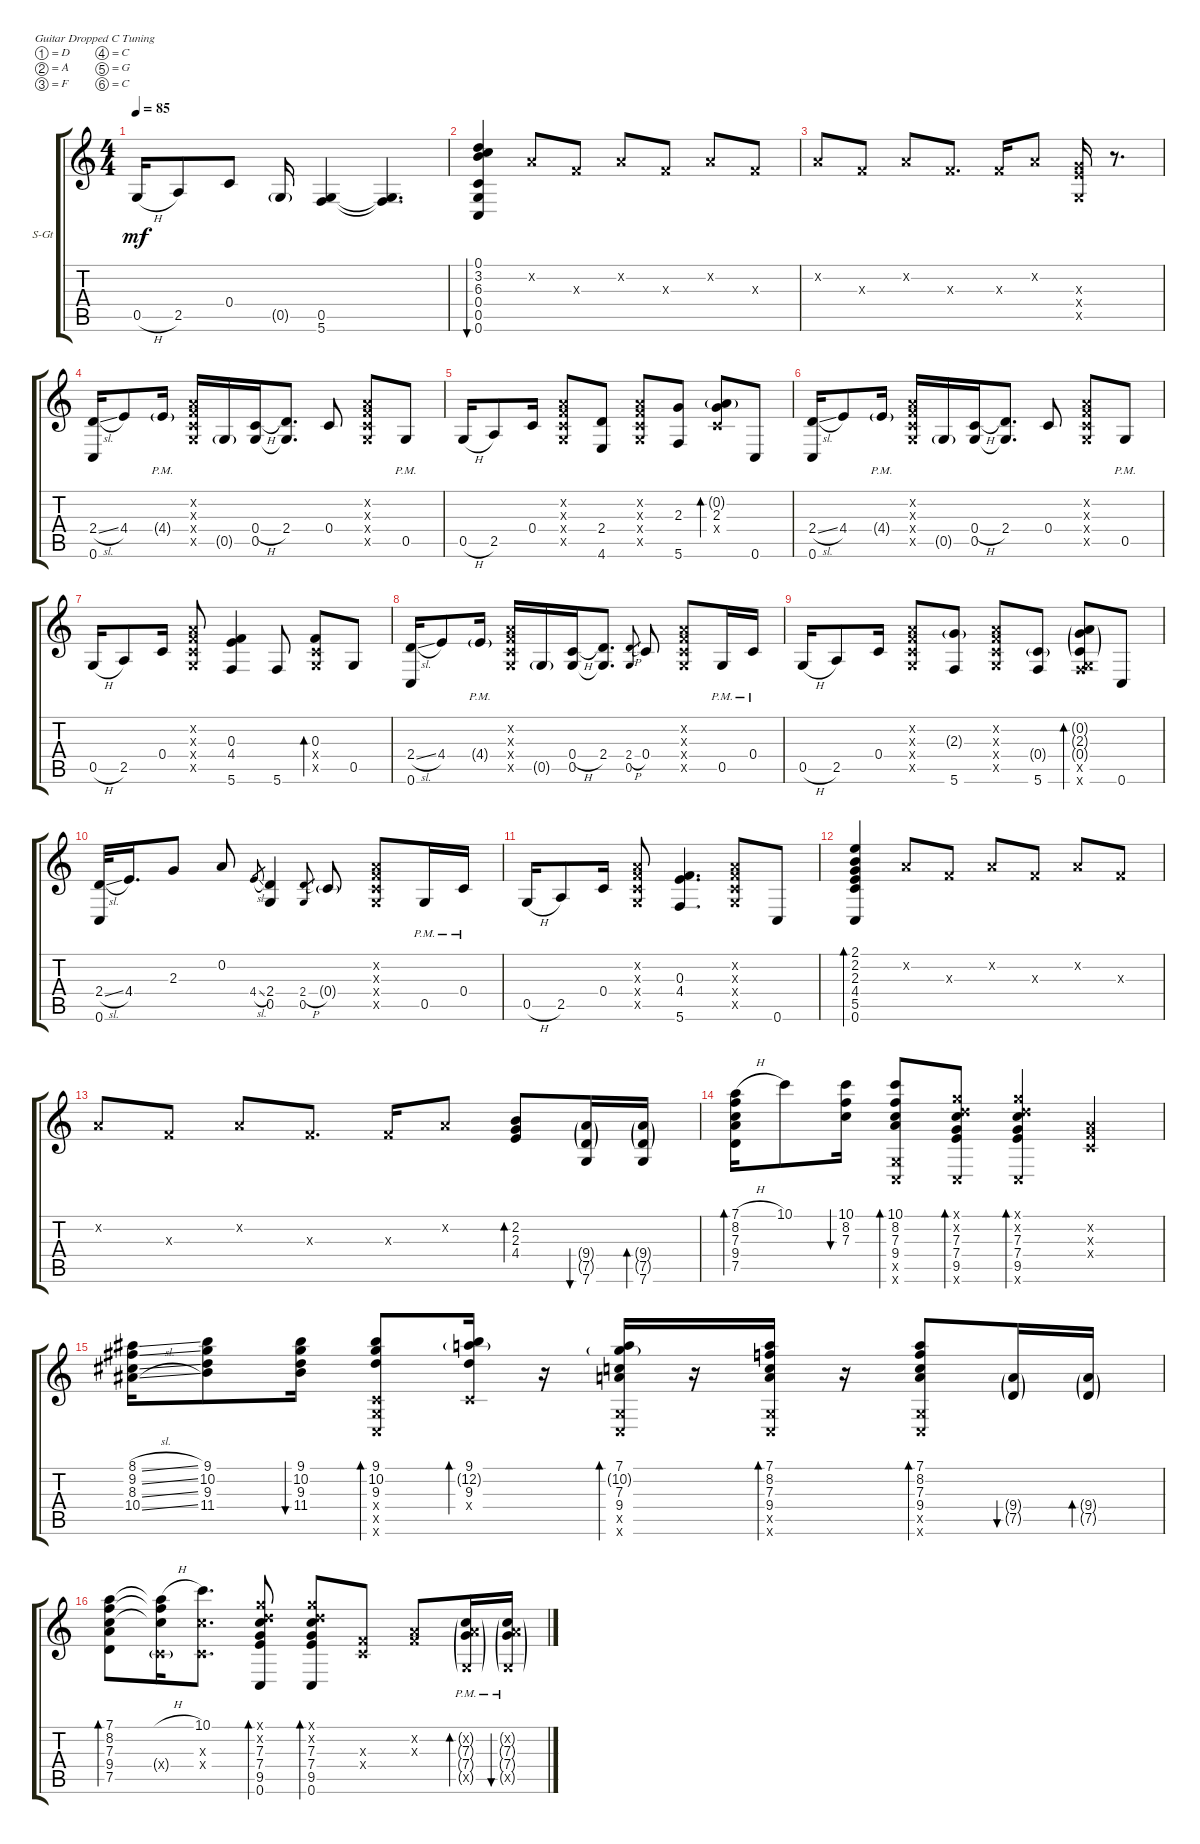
\defaultSystemsLayout 4
\bracketExtendMode groupsimilarinstruments
\firstSystemTrackNameOrientation horizontal
\otherSystemsTrackNameOrientation horizontal
\track ("Steel Guitar" "S-Gt") {instrument acousticguitarsteel}
\staff {score tabs}
\tuning (D4 A3 F3 C3 G2 C2)
\ts (4 4)
\tempo 85
\clef g2
\ks c
0.5{h}.16{dy mf} 2.5.8 0.4.8 0.5{g}.16 (5.6 0.5).4 (0.5{t} 5.6{t}).4{d} |
(0.5 0.4 6.3 3.2 0.6 0.1).4{bu 180} 0.2{x}.8 0.3{x}.8 0.2{x}.8 0.3{x}.8 0.2{x}.8 0.3{x}.8 |
0.2{x}.8 0.3{x}.8 0.2{x}.8 0.3{x}.8{d} 0.3{x}.16 0.2{x}.8 (2.3{x} 4.4{x} 0.5{x}).16 r.8{d} |
(2.4{sl} 0.6).16 4.4.8 4.4{g pm}.16 (0.5{x} 0.4{x} 0.3{x} 0.2{x}).16 0.5{g}.16 (0.4{h} 0.5).16 (2.4 0.5{t}).8{d} 0.4.8 (0.3{x} 0.2{x} 0.5{x} 0.4{x}).8 0.5{pm}.8 |
0.5{h}.16 2.5.8 0.4.16 (0.2{x} 0.3{x} 0.4{x} 0.5{x}).8 (4.6 2.4).8 (0.5{x} 0.4{x} 0.3{x} 0.2{x}).8 (5.6 2.3).8 (0.2{g} 2.3 0.4{x}).8{bd 30} 0.6.8 |
(2.4{sl} 0.6).16 4.4.8 4.4{g pm}.16 (0.5{x} 0.4{x} 0.3{x} 0.2{x}).16 0.5{g}.16 (0.4{h} 0.5).16 (2.4 0.5{t}).8{d} 0.4.8 (0.3{x} 0.2{x} 0.5{x} 0.4{x}).8 0.5{pm}.8 |
0.5{h}.16 2.5.8 0.4.16 (0.2{x} 0.3{x} 0.4{x} 0.5{x}).8 (5.6 0.3 4.4).4 5.6.8 (0.5{x} 0.4{x} 0.3).8{bd 30} 0.5.8 |
(2.4{sl} 0.6).16 4.4.8 4.4{g pm}.16 (0.5{x} 0.4{x} 0.3{x} 0.2{x}).16 0.5{g}.16 (0.4{h} 0.5).16 (2.4 0.5{t}).8{d} (2.4{h} 0.5).8{gr} 0.4.8 (0.3{x} 0.2{x} 0.5{x} 0.4{x}).8 0.5{pm}.16 0.4{pm}.16 |
0.5{h}.16 2.5.8 0.4.16 (0.2{x} 0.3{x} 0.4{x} 0.5{x}).8 (5.6 2.3{g}).8 (0.3{x} 0.4{x} 0.5{x} 0.2{x}).8 (5.6 0.4{g}).8 (0.5{x} 0.4{g} 2.3{g} 5.6{x} 0.2{g}).8{bd 30} 0.6.8 |
(2.4{sl} 0.6).32 4.4.16{d} 2.3.8 0.2.8 4.4{sl}.8{gr} (2.4 0.5).4 (2.4{h} 0.5).8{gr} 0.4{g}.8 (0.5{x} 0.4{x} 0.3{x} 0.2{x}).8 0.5{pm}.16 0.4{pm}.16 |
0.5{h}.16 2.5.8 0.4.16 (0.2{x} 0.3{x} 0.4{x} 0.5{x}).8 (5.6 0.3 4.4).4{d} (0.5{x} 0.4{x} 0.3{x} 0.2{x}).8 0.6.8 |
(5.5 4.4 2.3 2.2 0.6 2.1).4{bd 48} 0.2{x}.8 0.3{x}.8 0.2{x}.8 0.3{x}.8 0.2{x}.8 0.3{x}.8 |
0.2{x}.8 0.3{x}.8 0.2{x}.8 0.3{x}.8{d} 0.3{x}.16 0.2{x}.8 (2.2 2.3 4.4).8{bd 30} (9.4{g} 7.5{g} 7.6).16{bu 30} (9.4{g} 7.5{g} 7.6).16{bd 30} |
(7.5 9.4 7.3 8.2 7.1{h}).16{bd 30} 10.1.8 (10.1 8.2 7.3).16{bu 30} (10.1 8.2 7.3 9.4 0.5{x} 0.6{x}).8{bd 30} (9.5 7.4 7.3 0.1{x} 0.6{x} 10.2{x}).8{bd 30} (9.5 7.4 7.3 10.2{x} 0.1{x} 0.6{x}).4{bd 30} (0.4{x} 0.2{x} 0.3{x}).4 |
(8.1{sl} 9.2{sl} 8.3{sl} 10.4{sl}).16 (11.4 9.3 10.2 9.1).8 (9.1 10.2 9.3 11.4).16{bu 30} (9.1 10.2 9.3 0.4{x} 0.5{x} 0.6{x}).8{bd 30} (9.1 12.2{g} 9.3 0.4{x}).16{bd 30} r.16 (10.2{g} 7.3 9.4 0.5{x} 0.6{x} 7.1).16{bd 30} r.16 (8.2 7.3 9.4 0.5{x} 0.6{x} 7.1).16{bd 30} r.16 (7.1 8.2 7.3 9.4 0.5{x} 0.6{x}).8{bd 30} (9.4{g} 7.5{g}).16{bu 30} (9.4{g} 7.5{g}).16{bd 30} |
(7.5 9.4 7.3 8.2 7.1).8{bd 30} (0.4{g x} 7.1{h t} 7.3{t} 8.2{t}).16 (7.3{x} 0.4{x} 10.1).8{d} (9.5 7.4 7.3 0.1{x} 0.6 10.2{x}).8{bd 30} (9.5 7.4 7.3 10.2{x} 0.1{x} 0.6).8{bd 30} (0.3{x} 0.4{x}).8 (0.3{x} 0.2{x}).8 (7.3{g pm} 7.4{g pm} 0.5{g x} 0.2{g x}).16{bd 30} (7.4{g pm} 7.3{g pm} 0.2{g x} 0.5{g x}).16{bu 30}
